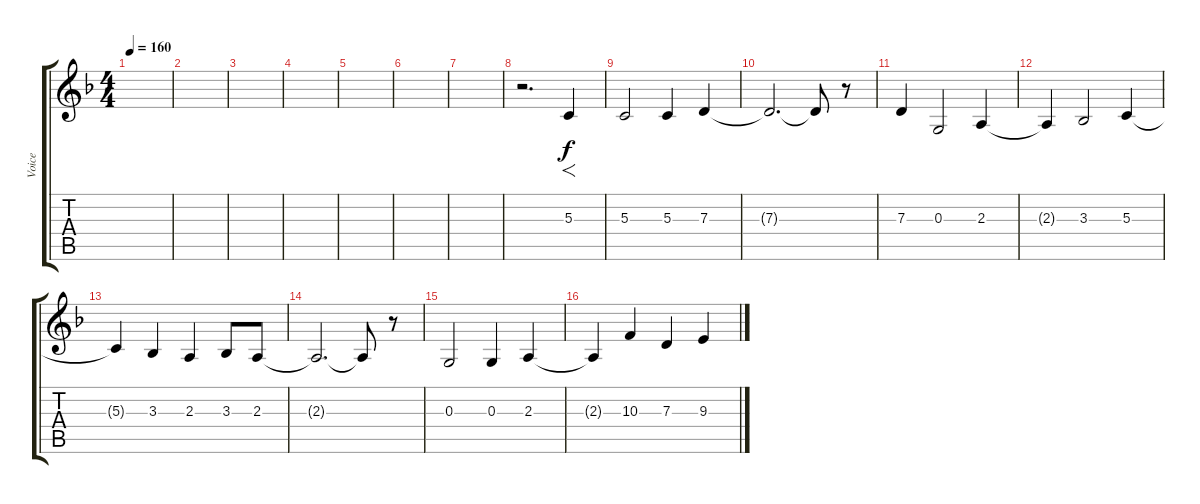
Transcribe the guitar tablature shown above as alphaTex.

\track ("Voice" "Voice") {instrument lead2sawtooth}
\staff {score tabs}
\tuning (E4 B3 G3 D3 A2 E2) {hide}
\ts (4 4)
\tempo 160
\clef g2
\ks dminor
|
|
|
|
|
|
|
r.2{d} 5.3.4{f} |
5.3.2 5.3.4 7.3.4 |
7.3{t}.2{d} 7.3{t}.8 r.8 |
7.3.4 0.3.2 2.3.4 |
2.3{t}.4 3.3.2 5.3.4 |
5.3{t}.4 3.3.4 2.3.4 3.3.8 2.3.8 |
2.3{t}.2{d} 2.3{t}.8 r.8 |
0.3.2 0.3.4 2.3.4 |
2.3{t}.4 10.3.4 7.3.4 9.3.4
